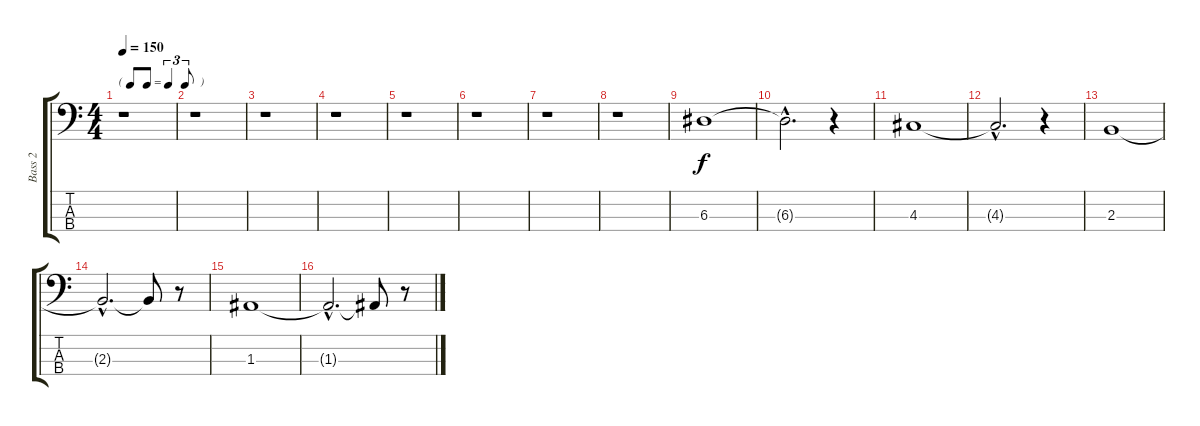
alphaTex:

\track ("Bass 2" "Bass 2") {instrument electricbassfinger}
\staff {score tabs}
\tuning (G2 D2 A1 E1) {hide}
\ts (4 4)
\tf triplet8th
\tempo 150
\clef f4
\ks c
r.1{dy f instrument electricbassfinger} |
r.1 |
r.1 |
r.1 |
r.1 |
r.1 |
r.1 |
r.1 |
6.3.1 |
6.3{hac t}.2{d} r.4 |
4.3.1 |
4.3{hac t}.2{d} r.4 |
2.3.1 |
2.3{hac t}.2{d} 2.3{t}.8 r.8 |
1.3.1 |
1.3{hac t}.2{d} 1.3{t}.8 r.8
